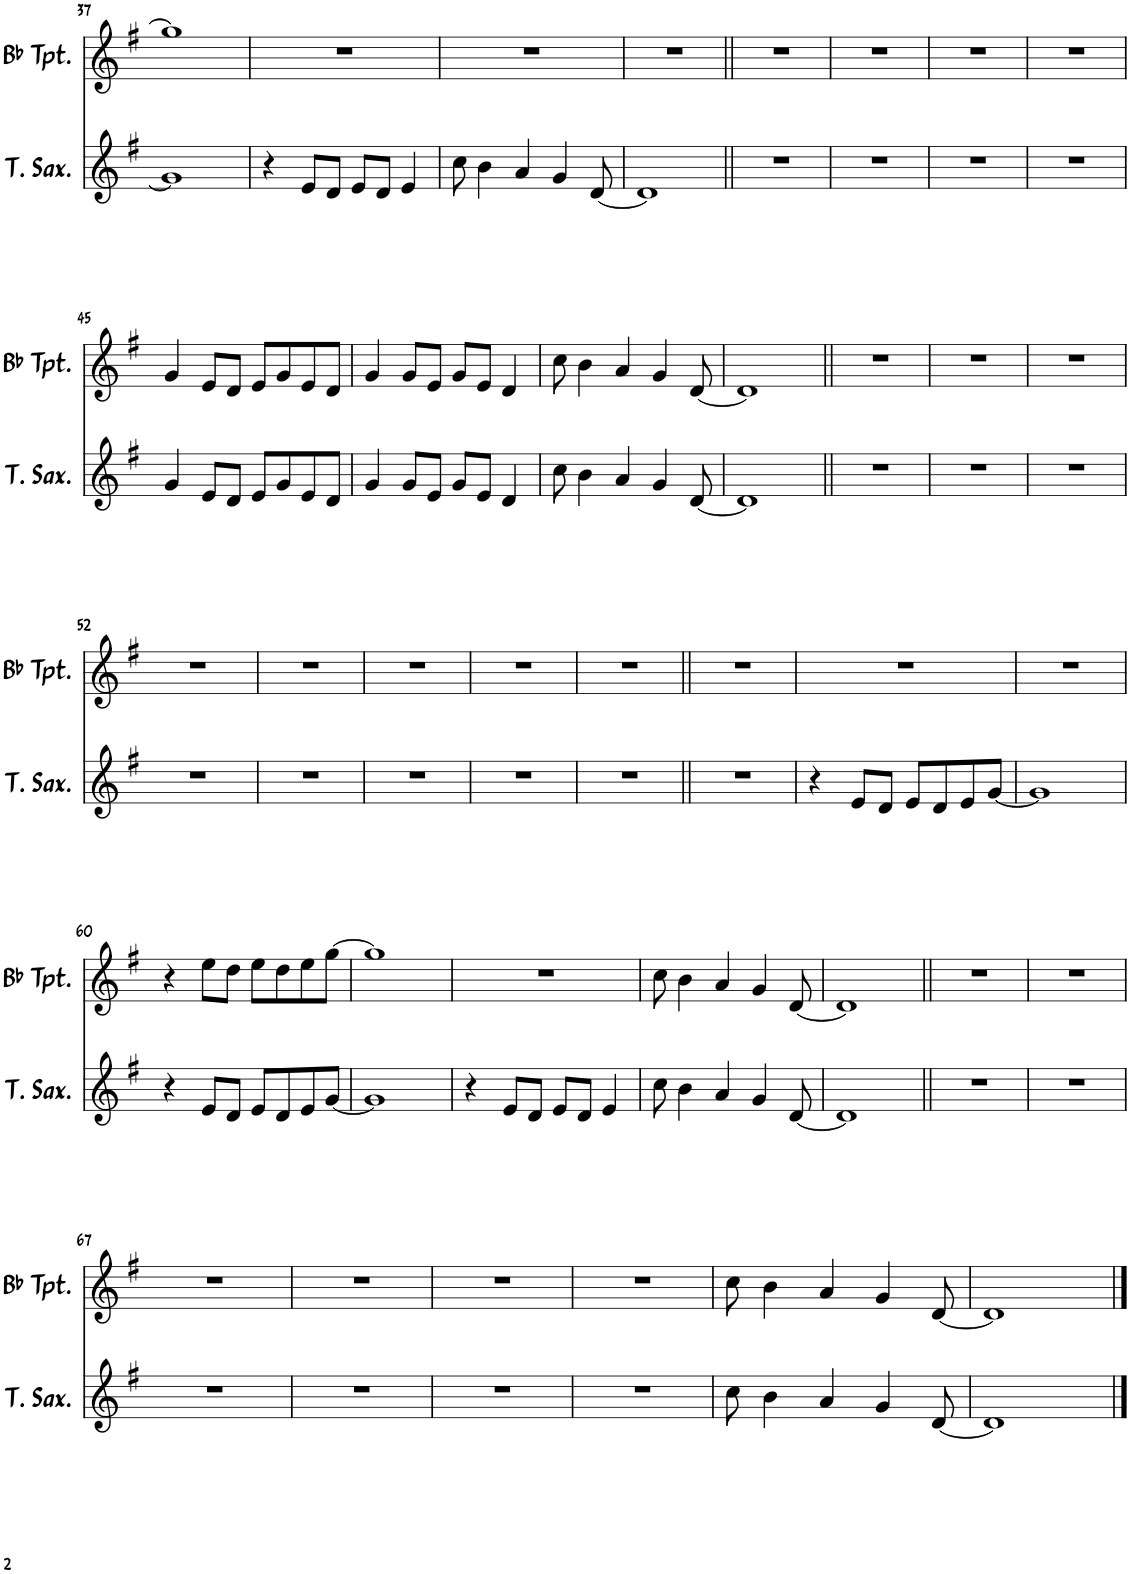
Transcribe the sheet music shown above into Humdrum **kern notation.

**kern	**kern
*part2	*part1
*staff2	*staff1
*I"Tenor Saxophone	*I"Bb Trumpet
*I'T. Sax.	*I'Bb Tpt.
!!LO:PB:g=z
*clefG2	*clefG2
*Trd8c14	*Trd1c2
*k[f#]	*k[f#]
*M4/4	*M4/4
=37	=37
1g]	1gg]
=38	=38
4r	1r
8e/L	.
8d/J	.
8e/L	.
8d/J	.
4e/	.
=39	=39
8cc\	1r
4b\	.
4a/	.
4g/	.
[8d/	.
=40	=40
1d]	1r
=41||	=41||
1r	1r
=42	=42
1r	1r
=43	=43
1r	1r
=44	=44
1r	1r
!!LO:LB:g=z
=45	=45
4g/	4g/
8e/L	8e/L
8d/J	8d/J
8e/L	8e/L
8g/	8g/
8e/	8e/
8d/J	8d/J
=46	=46
4g/	4g/
8g/L	8g/L
8e/J	8e/J
8g/L	8g/L
8e/J	8e/J
4d/	4d/
=47	=47
8cc\	8cc\
4b\	4b\
4a/	4a/
4g/	4g/
[8d/	[8d/
=48	=48
1d]	1d]
=49||	=49||
1r	1r
=50	=50
1r	1r
=51	=51
1r	1r
!!LO:LB:g=z
=52	=52
1r	1r
=53	=53
1r	1r
=54	=54
1r	1r
=55	=55
1r	1r
=56	=56
1r	1r
=57||	=57||
1r	1r
=58	=58
4r	1r
8e/L	.
8d/J	.
8e/L	.
8d/	.
8e/	.
[8g/J	.
=59	=59
1g]	1r
!!LO:LB:g=z
=60	=60
4r	4r
8e/L	8ee\L
8d/J	8dd\J
8e/L	8ee\L
8d/	8dd\
8e/	8ee\
[8g/J	[8gg\J
=61	=61
1g]	1gg]
=62	=62
4r	1r
8e/L	.
8d/J	.
8e/L	.
8d/J	.
4e/	.
=63	=63
8cc\	8cc\
4b\	4b\
4a/	4a/
4g/	4g/
[8d/	[8d/
=64	=64
1d]	1d]
=65||	=65||
1r	1r
=66	=66
1r	1r
!!LO:LB:g=z
=67	=67
1r	1r
=68	=68
1r	1r
=69	=69
1r	1r
=70	=70
1r	1r
=71	=71
8cc\	8cc\
4b\	4b\
4a/	4a/
4g/	4g/
[8d/	[8d/
=72	=72
1d]	1d]
==	==
*-	*-
